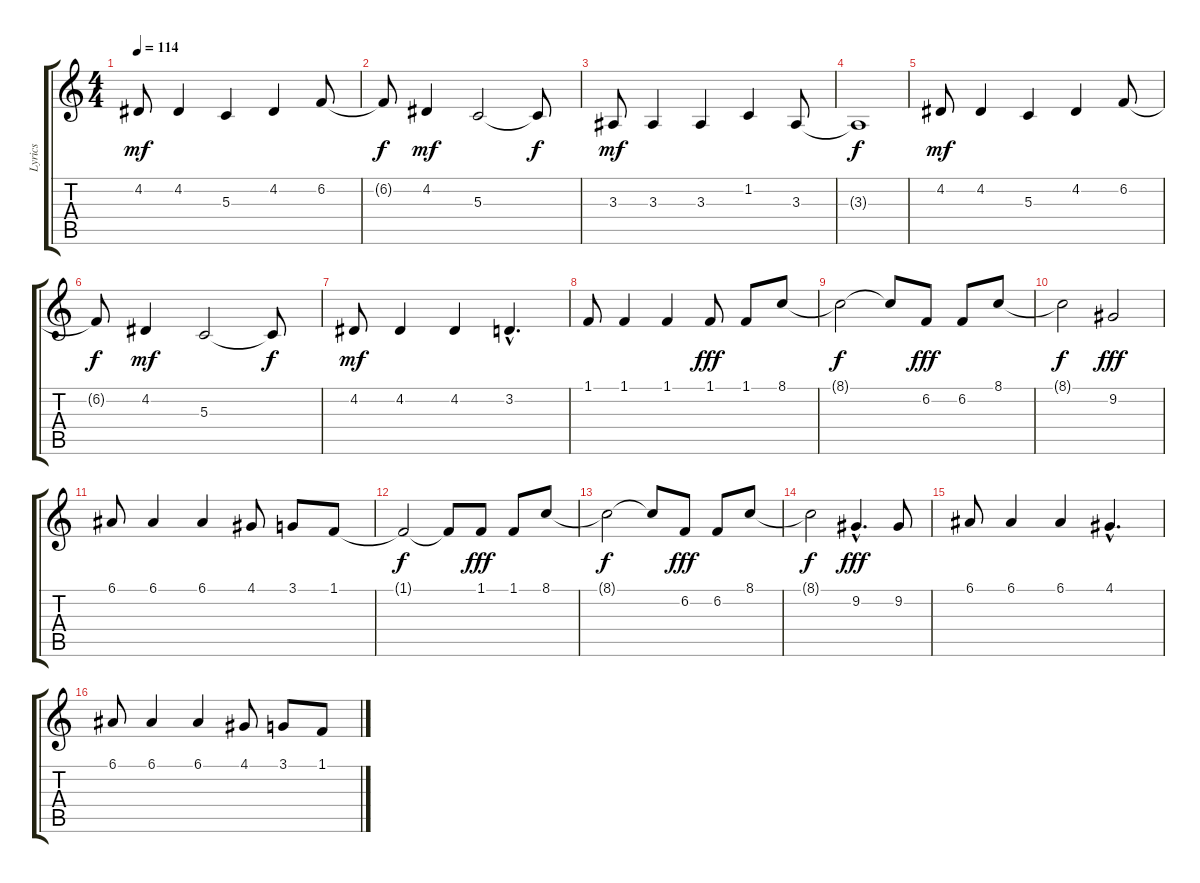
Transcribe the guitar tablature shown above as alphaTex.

\track ("Lyrics" "Lyrics") {instrument lead2sawtooth}
\staff {score tabs}
\tuning (E4 B3 G3 D3 A2 E2) {hide}
\ts (4 4)
\tempo 114
\clef g2
\ks c
4.2.8{dy mf} 4.2.4 5.3.4 4.2.4 6.2.8 |
6.2{t}.8{dy f} 4.2.4{dy mf} 5.3.2 5.3{t}.8{dy f} |
3.3.8{dy mf} 3.3.4 3.3.4 1.2.4 3.3.8 |
3.3{t}.1{dy f} |
4.2.8{dy mf} 4.2.4 5.3.4 4.2.4 6.2.8 |
6.2{t}.8{dy f} 4.2.4{dy mf} 5.3.2 5.3{t}.8{dy f} |
4.2.8{dy mf} 4.2.4 4.2.4 3.2{hac}.4{d} |
1.1.8 1.1.4 1.1.4 1.1.8{dy fff} 1.1.8 8.1.8 |
8.1{t}.2{dy f} 8.1{t}.8 6.2.8{dy fff} 6.2.8 8.1.8 |
8.1{t}.2{dy f} 9.2.2{dy fff} |
6.1.8 6.1.4 6.1.4 4.1.8 3.1.8 1.1.8 |
1.1{t}.2{dy f} 1.1{t}.8 1.1.8{dy fff} 1.1.8 8.1.8 |
8.1{t}.2{dy f} 8.1{t}.8 6.2.8{dy fff} 6.2.8 8.1.8 |
8.1{t}.2{dy f} 9.2{hac}.4{d dy fff} 9.2.8 |
6.1.8 6.1.4 6.1.4 4.1{hac}.4{d} |
6.1.8 6.1.4 6.1.4 4.1.8 3.1.8 1.1.8
